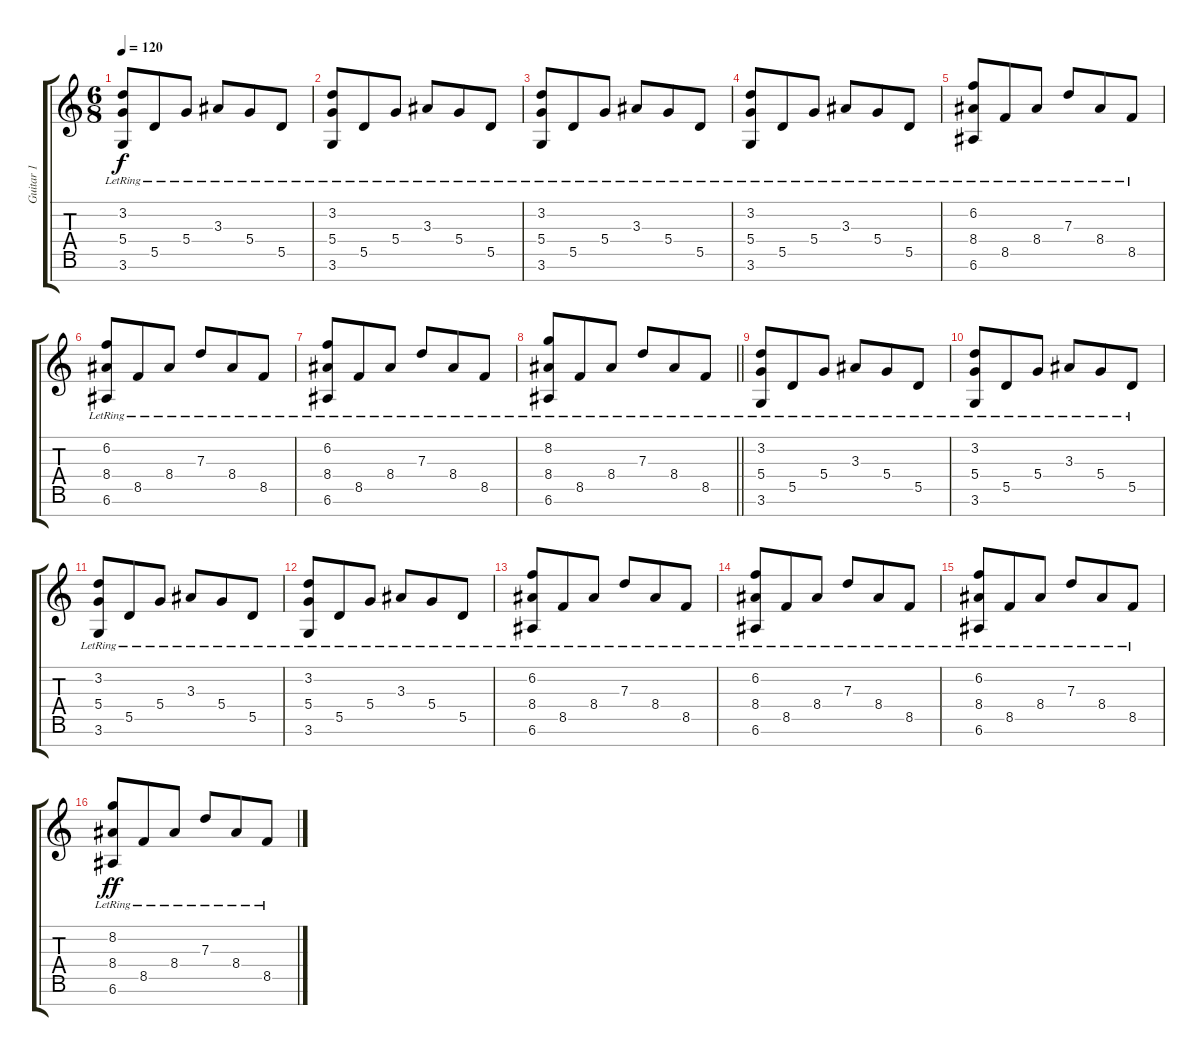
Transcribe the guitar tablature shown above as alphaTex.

\track ("Guitar 1" "Guitar 1") {instrument electricguitarjazz}
\staff {score tabs}
\tuning (E4 B3 G3 D3 A2 E2 B1) {hide}
\ts (6 8)
\tempo 120
\clef g2
\ks c
(3.2{lr} 5.4{lr} 3.6{lr}).8{dy f} 5.5{lr}.8 5.4{lr}.8 3.3{lr}.8 5.4{lr}.8 5.5{lr}.8 |
(3.2{lr} 5.4{lr} 3.6{lr}).8 5.5{lr}.8 5.4{lr}.8 3.3{lr}.8 5.4{lr}.8 5.5{lr}.8 |
(3.2{lr} 5.4{lr} 3.6{lr}).8 5.5{lr}.8 5.4{lr}.8 3.3{lr}.8 5.4{lr}.8 5.5{lr}.8 |
(3.2{lr} 5.4{lr} 3.6{lr}).8 5.5{lr}.8 5.4{lr}.8 3.3{lr}.8 5.4{lr}.8 5.5{lr}.8 |
(6.2{lr} 8.4{lr} 6.6{lr}).8 8.5{lr}.8 8.4{lr}.8 7.3{lr}.8 8.4{lr}.8 8.5{lr}.8 |
(6.2{lr} 8.4{lr} 6.6{lr}).8 8.5{lr}.8 8.4{lr}.8 7.3{lr}.8 8.4{lr}.8 8.5{lr}.8 |
(6.2{lr} 8.4{lr} 6.6{lr}).8 8.5{lr}.8 8.4{lr}.8 7.3{lr}.8 8.4{lr}.8 8.5{lr}.8 |
\barLineRight lightlight
(8.2{lr} 8.4{lr} 6.6{lr}).8 8.5{lr}.8 8.4{lr}.8 7.3{lr}.8 8.4{lr}.8 8.5{lr}.8 |
(3.2{lr} 5.4{lr} 3.6{lr}).8 5.5{lr}.8 5.4{lr}.8 3.3{lr}.8 5.4{lr}.8 5.5{lr}.8 |
(3.2{lr} 5.4{lr} 3.6{lr}).8 5.5{lr}.8 5.4{lr}.8 3.3{lr}.8 5.4{lr}.8 5.5{lr}.8 |
(3.2{lr} 5.4{lr} 3.6{lr}).8 5.5{lr}.8 5.4{lr}.8 3.3{lr}.8 5.4{lr}.8 5.5{lr}.8 |
(3.2{lr} 5.4{lr} 3.6{lr}).8 5.5{lr}.8 5.4{lr}.8 3.3{lr}.8 5.4{lr}.8 5.5{lr}.8 |
(6.2{lr} 8.4{lr} 6.6{lr}).8 8.5{lr}.8 8.4{lr}.8 7.3{lr}.8 8.4{lr}.8 8.5{lr}.8 |
(6.2{lr} 8.4{lr} 6.6{lr}).8 8.5{lr}.8 8.4{lr}.8 7.3{lr}.8 8.4{lr}.8 8.5{lr}.8 |
(6.2{lr} 8.4{lr} 6.6{lr}).8 8.5{lr}.8 8.4{lr}.8 7.3{lr}.8 8.4{lr}.8 8.5{lr}.8 |
(8.2{lr} 8.4{lr} 6.6{lr}).8{dy ff} 8.5{lr}.8 8.4{lr}.8 7.3{lr}.8 8.4{lr}.8 8.5{lr}.8
